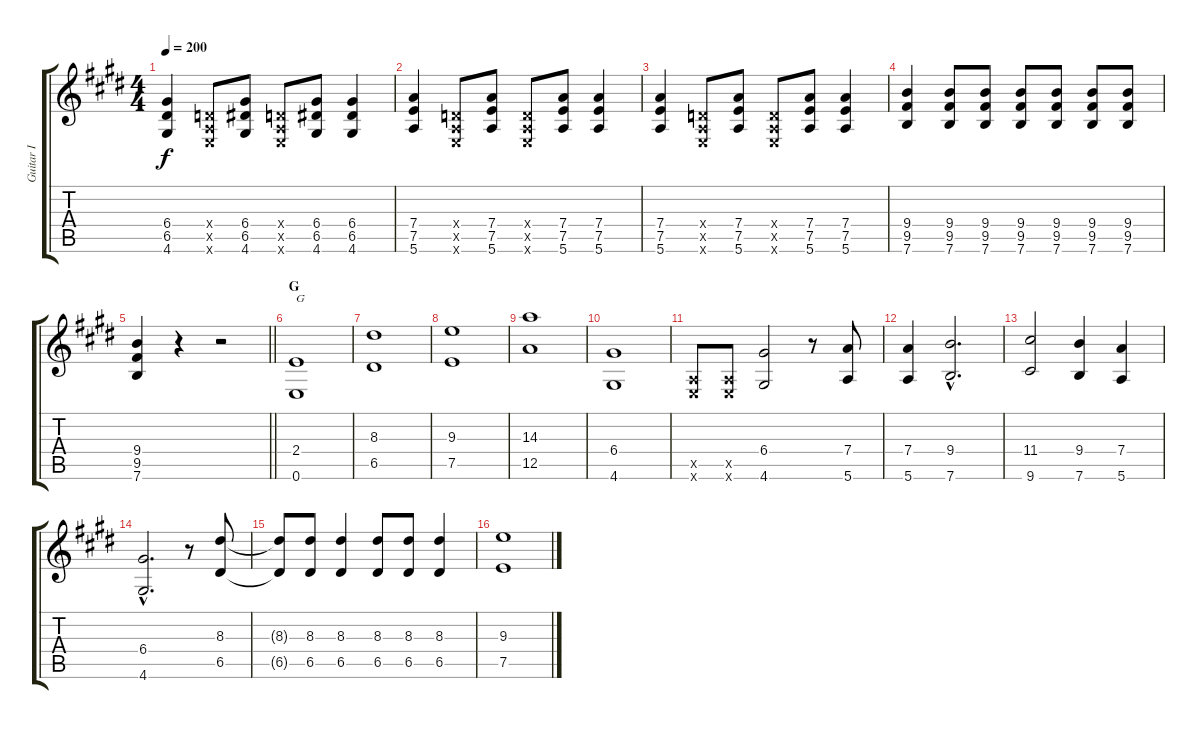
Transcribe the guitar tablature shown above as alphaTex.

\track ("Guitar I" "Guitar I") {instrument overdrivenguitar}
\staff {score tabs}
\tuning (E4 B3 G3 D3 A2 E2) {hide}
\ts (4 4)
\tempo 200
\clef g2
\ks e
(6.4 6.5 4.6).4{dy f} (0.4{x} 0.5{x} 0.6{x}).8 (6.4 6.5 4.6).8 (0.4{x} 0.5{x} 0.6{x}).8 (6.4 6.5 4.6).8 (6.4 6.5 4.6).4 |
(7.4 7.5 5.6).4 (0.4{x} 0.5{x} 0.6{x}).8 (7.4 7.5 5.6).8 (0.4{x} 0.5{x} 0.6{x}).8 (7.4 7.5 5.6).8 (7.4 7.5 5.6).4 |
(7.4 7.5 5.6).4 (0.4{x} 0.5{x} 0.6{x}).8 (7.4 7.5 5.6).8 (0.4{x} 0.5{x} 0.6{x}).8 (7.4 7.5 5.6).8 (7.4 7.5 5.6).4 |
(9.4 9.5 7.6).4 (9.4 9.5 7.6).8 (9.4 9.5 7.6).8 (9.4 9.5 7.6).8 (9.4 9.5 7.6).8 (9.4 9.5 7.6).8 (9.4 9.5 7.6).8 |
\barLineRight lightlight
(9.4 9.5 7.6).4 r.4 r.2 |
\section ("" "G")
(2.4 0.6).1{txt "G"} |
(8.3 6.5).1 |
(9.3 7.5).1 |
(14.3 12.5).1 |
(6.4 4.6).1 |
(0.5{x} 0.6{x}).8 (0.5{x} 0.6{x}).8 (6.4 4.6).2 r.8 (7.4 5.6).8 |
(7.4 5.6).4 (9.4{hac} 7.6{hac}).2{d} |
(11.4 9.6).2 (9.4 7.6).4 (7.4 5.6).4 |
(6.4{hac} 4.6{hac}).2{d} r.8 (8.3 6.5).8 |
(8.3{t} 6.5{t}).8 (8.3 6.5).8 (8.3 6.5).4 (8.3 6.5).8 (8.3 6.5).8 (8.3 6.5).4 |
(9.3 7.5).1
